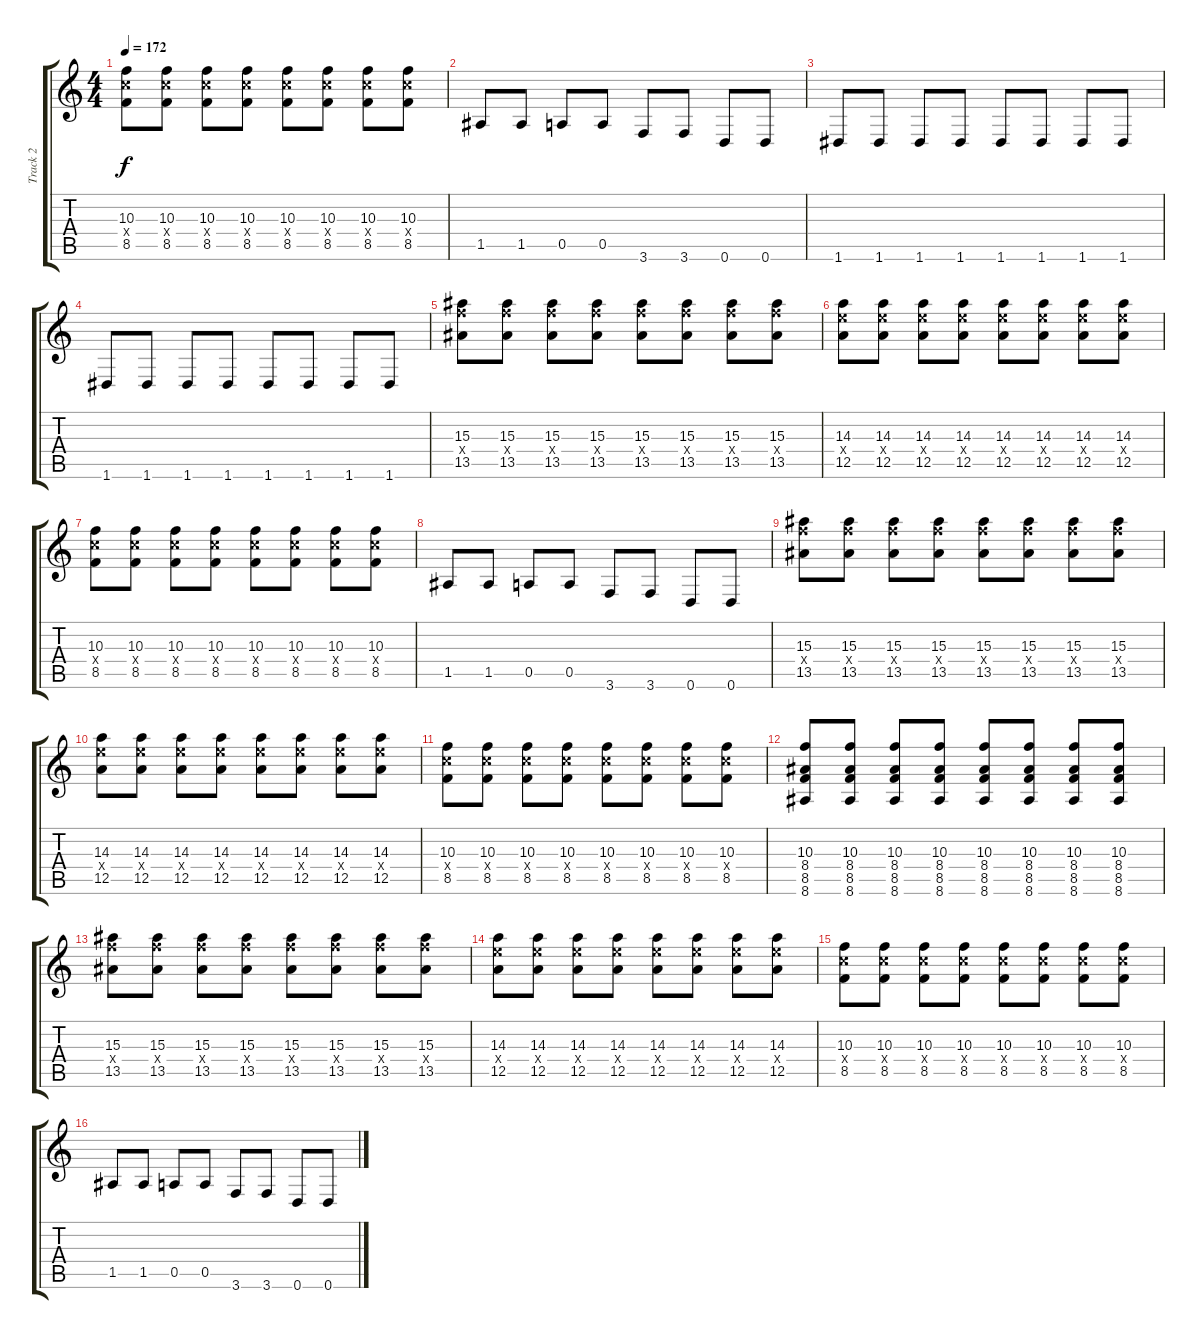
\track ("Track 2" "Track 2") {instrument overdrivenguitar}
\staff {score tabs}
\tuning (E4 B3 G3 D3 A2 D2) {hide}
\ts (4 4)
\tempo 172
\clef g2
\ks c
(10.3 10.4{x} 8.5).8{dy f} (10.3 10.4{x} 8.5).8 (10.3 10.4{x} 8.5).8 (10.3 10.4{x} 8.5).8 (10.3 10.4{x} 8.5).8 (10.3 10.4{x} 8.5).8 (10.3 10.4{x} 8.5).8 (10.3 10.4{x} 8.5).8 |
1.5.8 1.5.8 0.5.8 0.5.8 3.6.8 3.6.8 0.6.8 0.6.8 |
1.6.8 1.6.8 1.6.8 1.6.8 1.6.8 1.6.8 1.6.8 1.6.8 |
1.6.8 1.6.8 1.6.8 1.6.8 1.6.8 1.6.8 1.6.8 1.6.8 |
(15.3 15.4{x} 13.5).8 (15.3 15.4{x} 13.5).8 (15.3 15.4{x} 13.5).8 (15.3 15.4{x} 13.5).8 (15.3 15.4{x} 13.5).8 (15.3 15.4{x} 13.5).8 (15.3 15.4{x} 13.5).8 (15.3 15.4{x} 13.5).8 |
(14.3 14.4{x} 12.5).8 (14.3 14.4{x} 12.5).8 (14.3 14.4{x} 12.5).8 (14.3 14.4{x} 12.5).8 (14.3 14.4{x} 12.5).8 (14.3 14.4{x} 12.5).8 (14.3 14.4{x} 12.5).8 (14.3 14.4{x} 12.5).8 |
(10.3 10.4{x} 8.5).8 (10.3 10.4{x} 8.5).8 (10.3 10.4{x} 8.5).8 (10.3 10.4{x} 8.5).8 (10.3 10.4{x} 8.5).8 (10.3 10.4{x} 8.5).8 (10.3 10.4{x} 8.5).8 (10.3 10.4{x} 8.5).8 |
1.5.8 1.5.8 0.5.8 0.5.8 3.6.8 3.6.8 0.6.8 0.6.8 |
(15.3 15.4{x} 13.5).8 (15.3 15.4{x} 13.5).8 (15.3 15.4{x} 13.5).8 (15.3 15.4{x} 13.5).8 (15.3 15.4{x} 13.5).8 (15.3 15.4{x} 13.5).8 (15.3 15.4{x} 13.5).8 (15.3 15.4{x} 13.5).8 |
(14.3 14.4{x} 12.5).8 (14.3 14.4{x} 12.5).8 (14.3 14.4{x} 12.5).8 (14.3 14.4{x} 12.5).8 (14.3 14.4{x} 12.5).8 (14.3 14.4{x} 12.5).8 (14.3 14.4{x} 12.5).8 (14.3 14.4{x} 12.5).8 |
(10.3 10.4{x} 8.5).8 (10.3 10.4{x} 8.5).8 (10.3 10.4{x} 8.5).8 (10.3 10.4{x} 8.5).8 (10.3 10.4{x} 8.5).8 (10.3 10.4{x} 8.5).8 (10.3 10.4{x} 8.5).8 (10.3 10.4{x} 8.5).8 |
(10.3 8.4 8.5 8.6).8 (10.3 8.4 8.5 8.6).8 (10.3 8.4 8.5 8.6).8 (10.3 8.4 8.5 8.6).8 (10.3 8.4 8.5 8.6).8 (10.3 8.4 8.5 8.6).8 (10.3 8.4 8.5 8.6).8 (10.3 8.4 8.5 8.6).8 |
(15.3 15.4{x} 13.5).8 (15.3 15.4{x} 13.5).8 (15.3 15.4{x} 13.5).8 (15.3 15.4{x} 13.5).8 (15.3 15.4{x} 13.5).8 (15.3 15.4{x} 13.5).8 (15.3 15.4{x} 13.5).8 (15.3 15.4{x} 13.5).8 |
(14.3 14.4{x} 12.5).8 (14.3 14.4{x} 12.5).8 (14.3 14.4{x} 12.5).8 (14.3 14.4{x} 12.5).8 (14.3 14.4{x} 12.5).8 (14.3 14.4{x} 12.5).8 (14.3 14.4{x} 12.5).8 (14.3 14.4{x} 12.5).8 |
(10.3 10.4{x} 8.5).8 (10.3 10.4{x} 8.5).8 (10.3 10.4{x} 8.5).8 (10.3 10.4{x} 8.5).8 (10.3 10.4{x} 8.5).8 (10.3 10.4{x} 8.5).8 (10.3 10.4{x} 8.5).8 (10.3 10.4{x} 8.5).8 |
1.5.8 1.5.8 0.5.8 0.5.8 3.6.8 3.6.8 0.6.8 0.6.8
